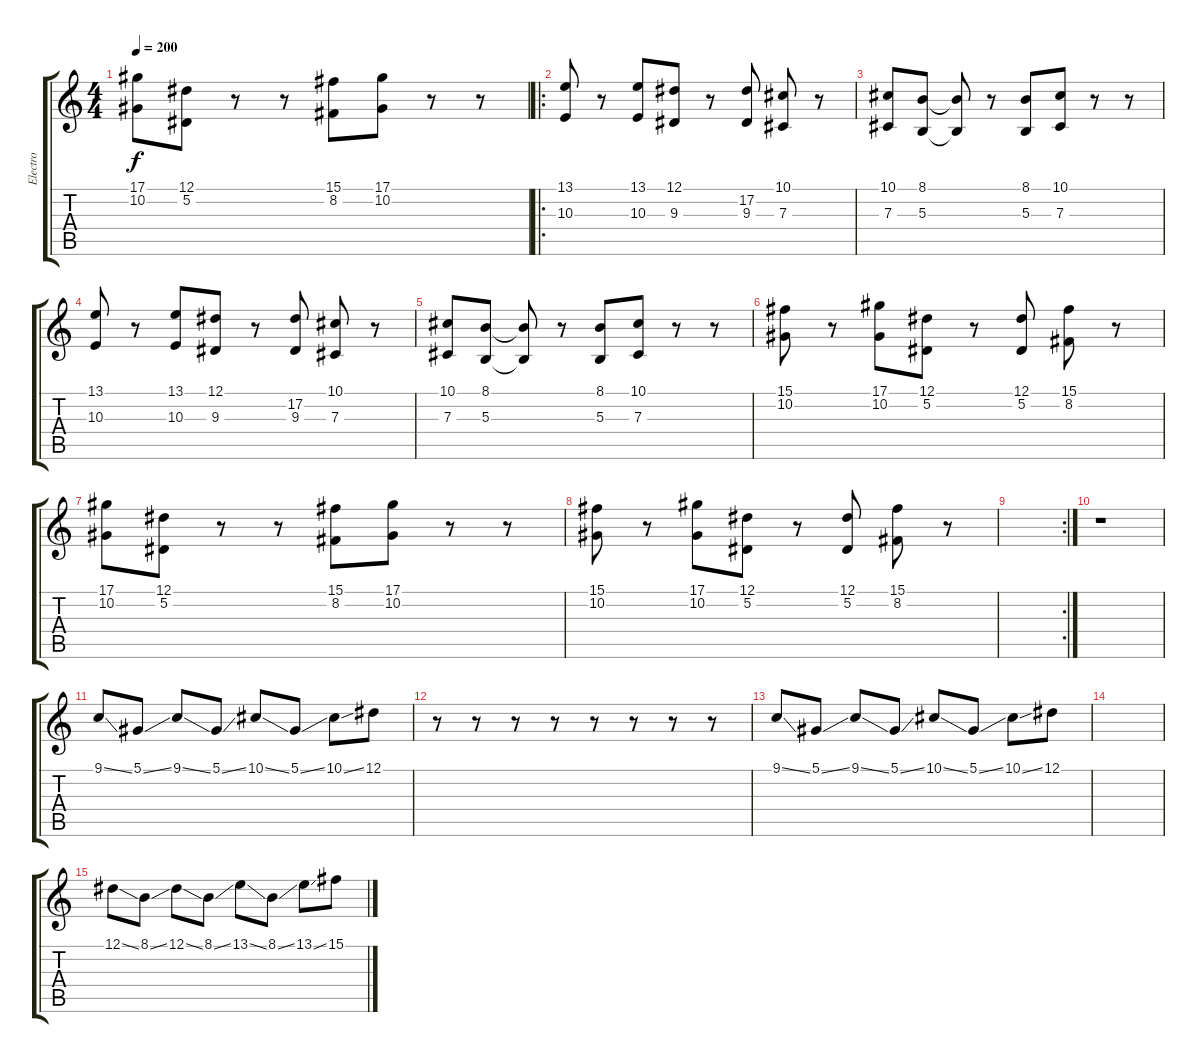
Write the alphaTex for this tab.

\track ("Electro" "Electro") {instrument lead2sawtooth}
\staff {score tabs}
\tuning (Eb4 Bb3 Gb3 Db3 Ab2 Eb2) {hide}
\ts (4 4)
\tempo 200
\clef g2
\ks c
(17.1 10.2).8{dy f} (12.1 5.2).8 r.8 r.8 (15.1 8.2).8 (17.1 10.2).8 r.8 r.8 |
\ro
(13.1 10.3).8{volume 9} r.8 (13.1 10.3).8 (12.1 9.3).8 r.8 (17.2 9.3).8 (10.1 7.3).8 r.8 |
(10.1 7.3).8 (8.1 5.3).8 (8.1{t} 5.3{t}).8 r.8 (8.1 5.3).8 (10.1 7.3).8 r.8 r.8 |
(13.1 10.3).8 r.8 (13.1 10.3).8 (12.1 9.3).8 r.8 (17.2 9.3).8 (10.1 7.3).8 r.8 |
(10.1 7.3).8 (8.1 5.3).8 (8.1{t} 5.3{t}).8 r.8 (8.1 5.3).8 (10.1 7.3).8 r.8 r.8 |
(15.1 10.2).8 r.8 (17.1 10.2).8 (12.1 5.2).8 r.8 (12.1 5.2).8 (15.1 8.2).8 r.8 |
(17.1 10.2).8 (12.1 5.2).8 r.8 r.8 (15.1 8.2).8 (17.1 10.2).8 r.8 r.8 |
(15.1 10.2).8 r.8 (17.1 10.2).8 (12.1 5.2).8 r.8 (12.1 5.2).8 (15.1 8.2).8 r.8 |
\rc 2
|
r.1{volume 16} |
9.1{ss}.8 5.1{ss}.8 9.1{ss}.8 5.1{ss}.8 10.1{ss}.8 5.1{ss}.8 10.1{ss}.8 12.1.8 |
r.8 r.8 r.8 r.8 r.8 r.8 r.8 r.8 |
9.1{ss}.8 5.1{ss}.8 9.1{ss}.8 5.1{ss}.8 10.1{ss}.8 5.1{ss}.8 10.1{ss}.8 12.1.8 |
|
12.1{ss}.8 8.1{ss}.8 12.1{ss}.8 8.1{ss}.8 13.1{ss}.8 8.1{ss}.8 13.1{ss}.8 15.1.8
